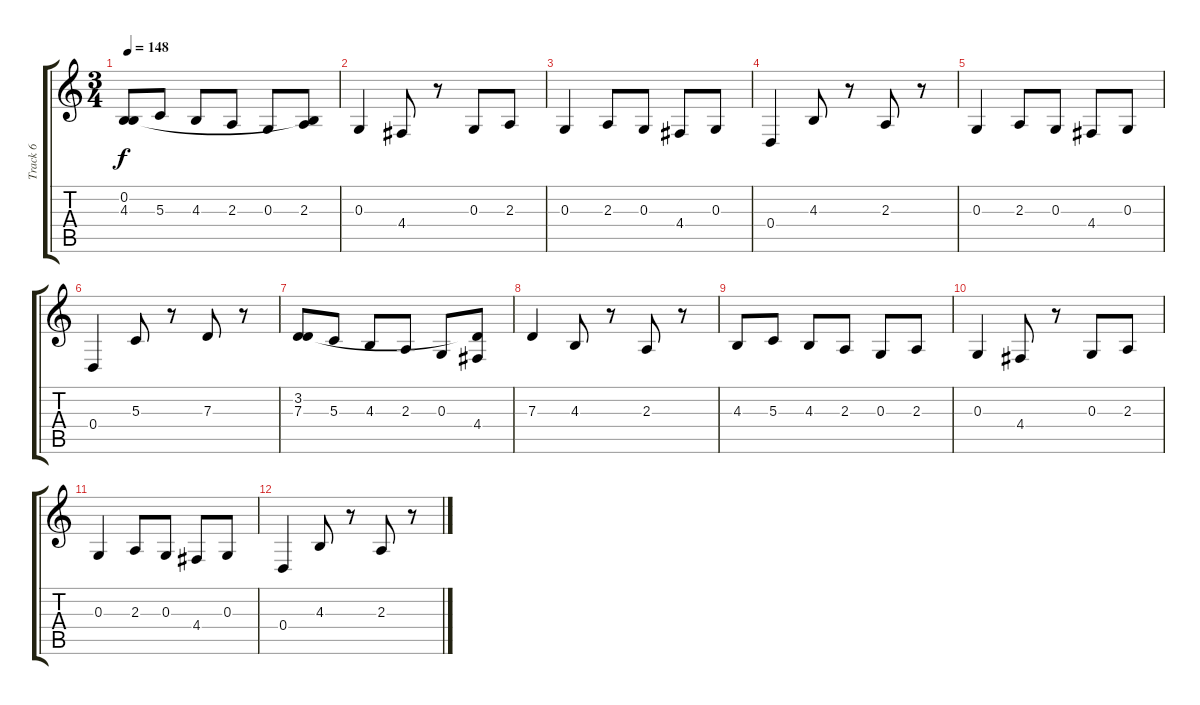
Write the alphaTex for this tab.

\track ("Track 6" "Track 6") {instrument englishhorn}
\staff {score tabs}
\tuning (E4 B3 G3 D3 A2 E2) {hide}
\ts (3 4)
\tempo 148
\clef g2
\ks c
(0.2 4.3).8{dy f} 5.3.8 4.3.8 2.3.8 0.3.8 (0.2{t} 2.3).8 |
0.3.4 4.4.8 r.8 0.3.8 2.3.8 |
0.3.4 2.3.8 0.3.8 4.4.8 0.3.8 |
0.4.4 4.3.8 r.8 2.3.8 r.8 |
0.3.4 2.3.8 0.3.8 4.4.8 0.3.8 |
0.4.4 5.3.8 r.8 7.3.8 r.8 |
(3.2 7.3).8 5.3.8 4.3.8 2.3.8 0.3.8 (3.2{t} 4.4).8 |
7.3.4 4.3.8 r.8 2.3.8 r.8 |
4.3.8 5.3.8 4.3.8 2.3.8 0.3.8 2.3.8 |
0.3.4 4.4.8 r.8 0.3.8 2.3.8 |
0.3.4 2.3.8 0.3.8 4.4.8 0.3.8 |
0.4.4 4.3.8 r.8 2.3.8 r.8
